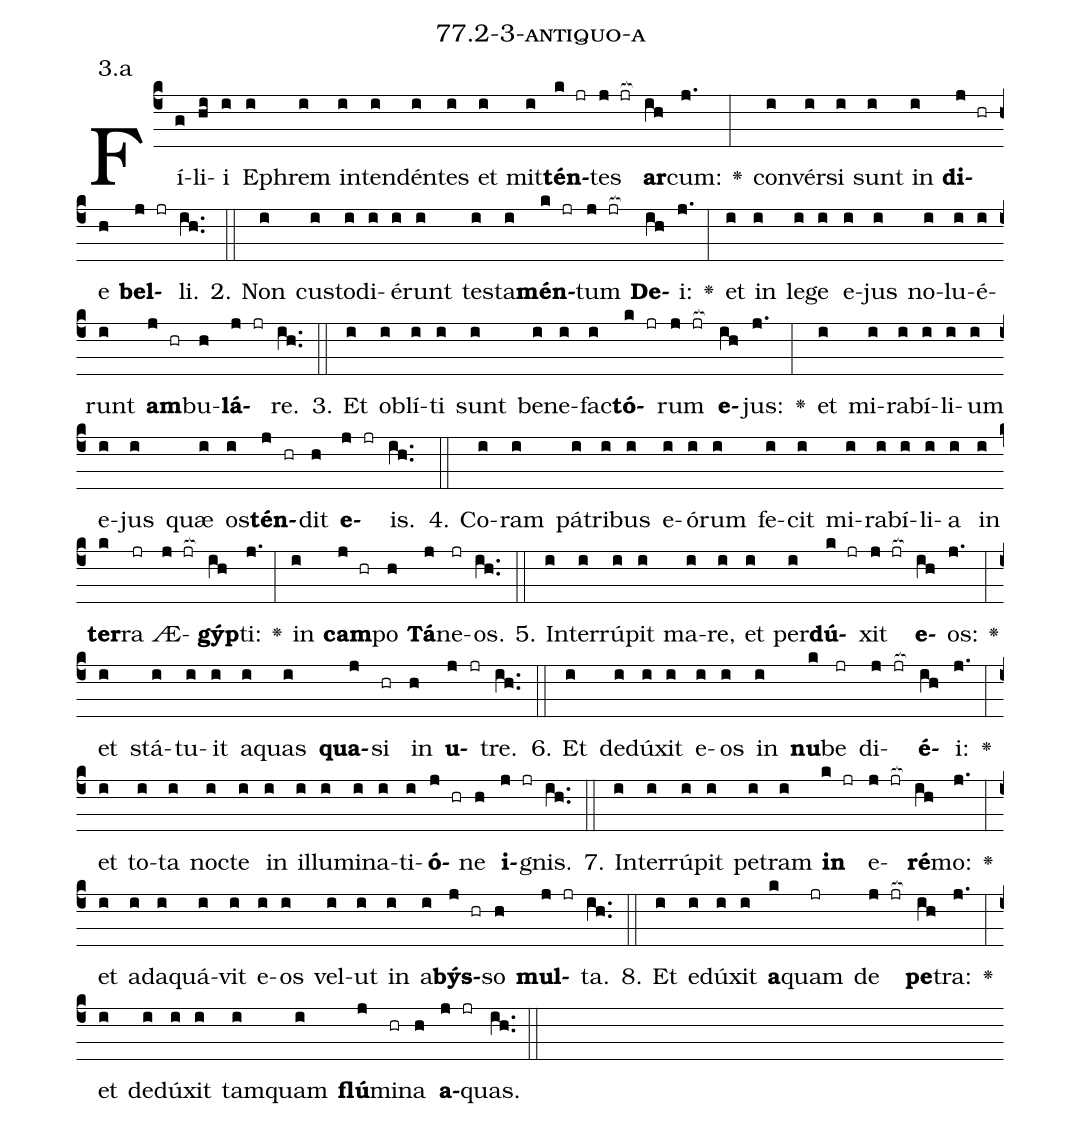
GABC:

name: 77.2-3-antiquo-a;
annotation: 3.a;
%%
(c4)Fí(g)li(hi)i(i) E(i)phrem(i) in(i)ten(i)dén(i)tes(i) et(i) mit(i)<b>tén</b>(k jr)tes(j jr[ocb:1{]) <b>ar</b>(ih[ocb:0}])cum:(j.) <v>\greheightstar</v>(:) con(i)vér(i)si(i) sunt(i) in(i) <b>di</b>(j hr)e(h) <b>bel</b>(j jr)li.(ih..) (::)
2. Non(i) cus(i)to(i)di(i)é(i)runt(i) tes(i)ta(i)<b>mén</b>(k jr)tum(j jr[ocb:1{]) <b>De</b>(ih[ocb:0}])i:(j.) <v>\greheightstar</v>(:) et(i) in(i) le(i)ge(i) e(i)jus(i) no(i)lu(i)é(i)runt(i) <b>am</b>(j hr)bu(h)<b>lá</b>(j jr)re.(ih..) (::)
3. Et(i) ob(i)lí(i)ti(i) sunt(i) be(i)ne(i)fac(i)<b>tó</b>(k jr)rum(j jr[ocb:1{]) <b>e</b>(ih[ocb:0}])jus:(j.) <v>\greheightstar</v>(:) et(i) mi(i)ra(i)bí(i)li(i)um(i) e(i)jus(i) quæ(i) os(i)<b>tén</b>(j hr)dit(h) <b>e</b>(j jr)is.(ih..) (::)
4. Co(i)ram(i) pá(i)tri(i)bus(i) e(i)ó(i)rum(i) fe(i)cit(i) mi(i)ra(i)bí(i)li(i)a(i) in(i) <b>ter</b>(k)ra(jr) Æ(j jr[ocb:1{])<b>gýp</b>(ih[ocb:0}])ti:(j.) <v>\greheightstar</v>(:) in(i) <b>cam</b>(j hr)po(h) <b>Tá</b>(j)ne(jr)os.(ih..) (::)
5. In(i)ter(i)rú(i)pit(i) ma(i)re,(i) et(i) per(i)<b>dú</b>(k jr)xit(j jr[ocb:1{]) <b>e</b>(ih[ocb:0}])os:(j.) <v>\greheightstar</v>(:) et(i) stá(i)tu(i)it(i) a(i)quas(i) <b>qua</b>(j)si(hr) in(h) <b>u</b>(j jr)tre.(ih..) (::)
6. Et(i) de(i)dú(i)xit(i) e(i)os(i) in(i) <b>nu</b>(k)be(jr) di(j jr[ocb:1{])<b>é</b>(ih[ocb:0}])i:(j.) <v>\greheightstar</v>(:) et(i) to(i)ta(i) noc(i)te(i) in(i) il(i)lu(i)mi(i)na(i)ti(i)<b>ó</b>(j hr)ne(h) <b>i</b>(j jr)gnis.(ih..) (::)
7. In(i)ter(i)rú(i)pit(i) pe(i)tram(i) <b>in</b>(k jr) e(j jr[ocb:1{])<b>ré</b>(ih[ocb:0}])mo:(j.) <v>\greheightstar</v>(:) et(i) ad(i)a(i)quá(i)vit(i) e(i)os(i) vel(i)ut(i) in(i) a(i)<b>býs</b>(j hr)so(h) <b>mul</b>(j jr)ta.(ih..) (::)
8. Et(i) e(i)dú(i)xit(i) <b>a</b>(k)quam(jr) de(j jr[ocb:1{]) <b>pe</b>(ih[ocb:0}])tra:(j.) <v>\greheightstar</v>(:) et(i) de(i)dú(i)xit(i) tam(i)quam(i) <b>flú</b>(j)mi(hr)na(h) <b>a</b>(j jr)quas.(ih..) (::)
